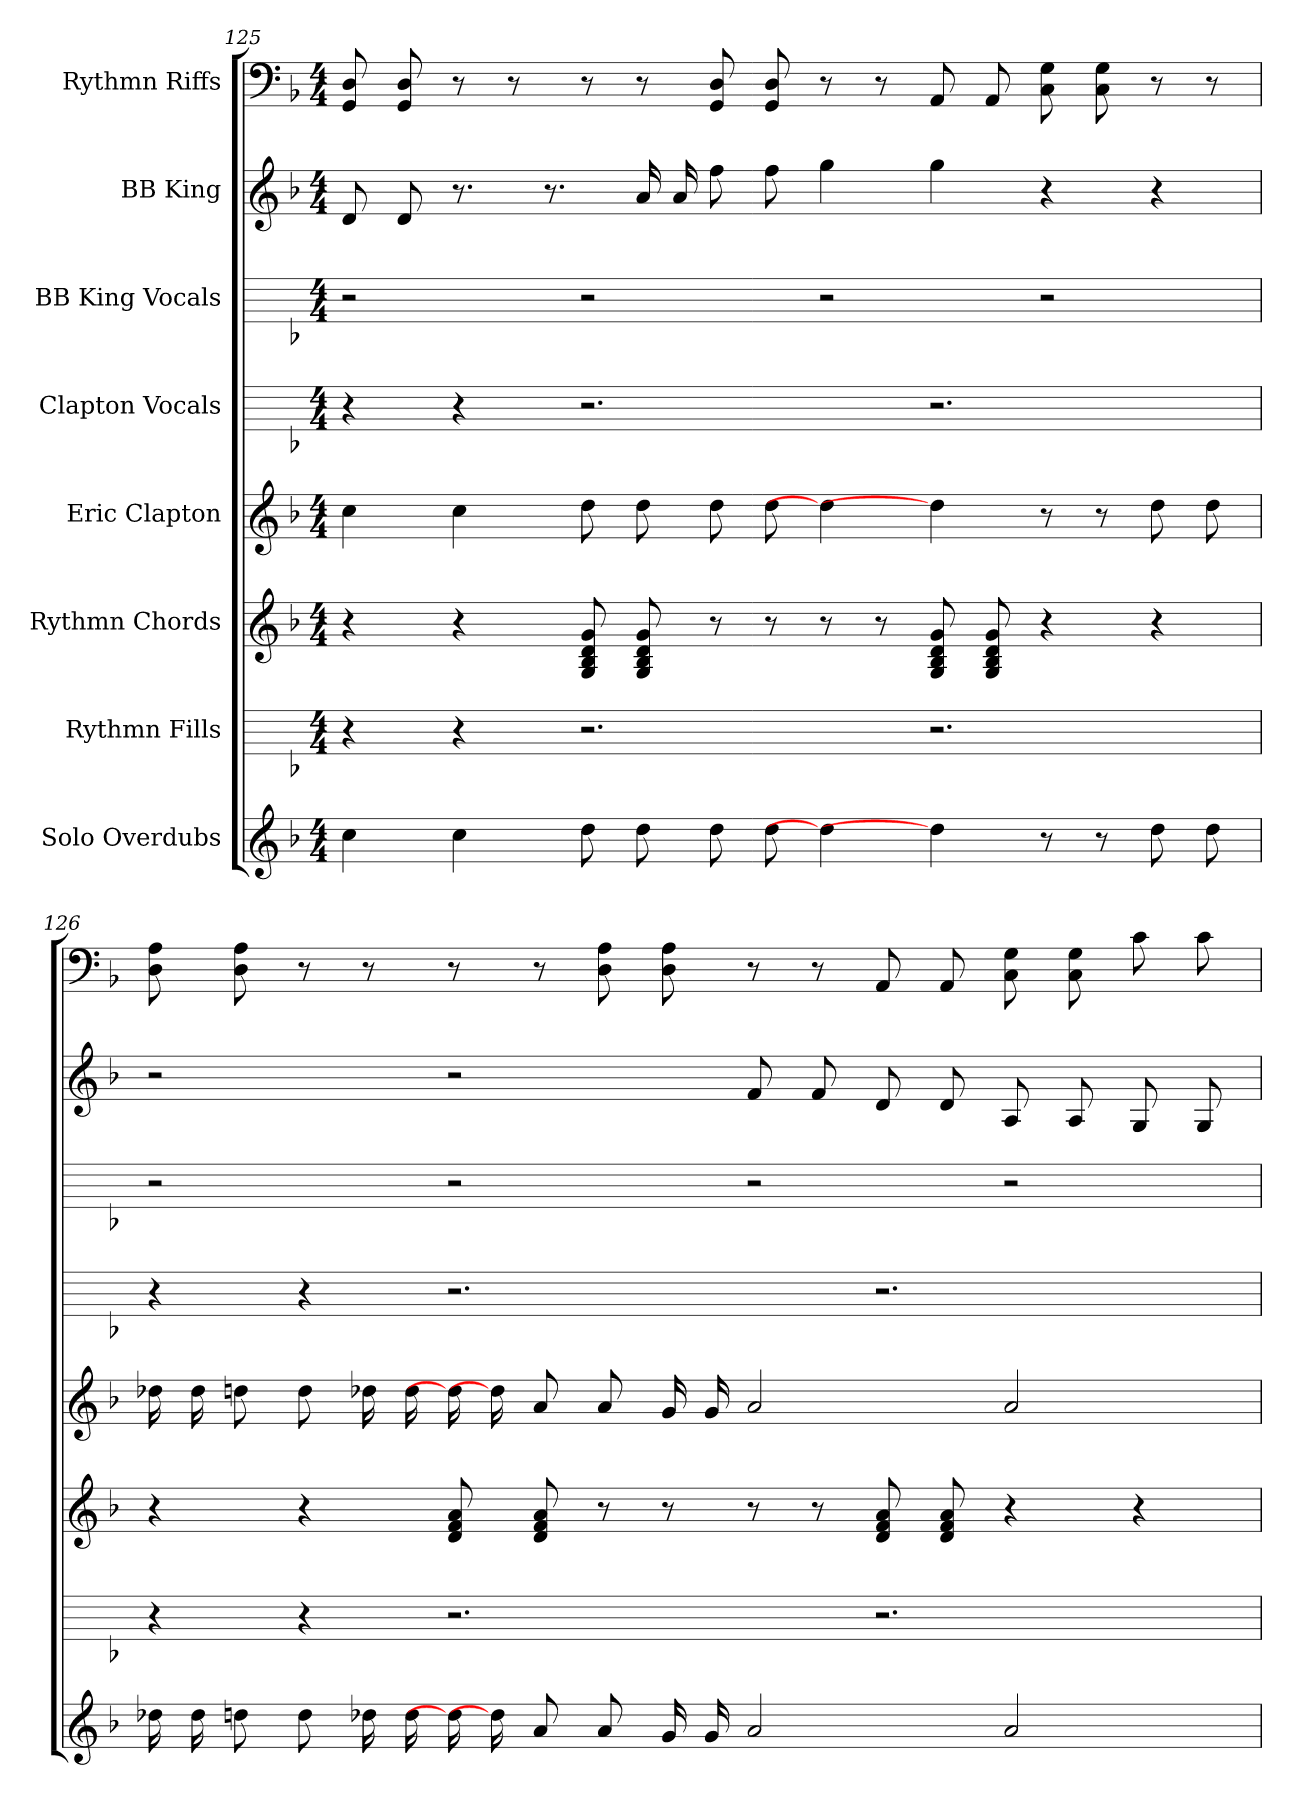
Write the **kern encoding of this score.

**kern	**kern	**kern	**kern	**kern	**kern	**kern	**kern
*part8	*part7	*part6	*part5	*part4	*part3	*part2	*part1
*staff8	*staff7	*staff6	*staff5	*staff4	*staff3	*staff2	*staff1
*I"Solo Overdubs	*I"Rythmn Fills	*I"Rythmn Chords	*I"Eric Clapton	*I"Clapton Vocals	*I"BB King Vocals	*I"BB King	*I"Rythmn Riffs
*	*	*	*	*	*	*	*
*k[b-]	*k[b-]	*k[b-]	*k[b-]	*k[b-]	*k[b-]	*k[b-]	*k[b-]
*M4/4	*M4/4	*M4/4	*M4/4	*M4/4	*M4/4	*M4/4	*M4/4
=125	=125	=125	=125	=125	=125	=125	=125
4cc	4r	4r	4cc	4r	2r	8d	8D 8GG
.	.	.	.	.	.	8d	8D 8GG
4cc	4r	4r	4cc	4r	.	8.r	8r
.	.	.	.	.	.	.	8r
.	.	.	.	.	.	8.r	.
8dd	2.r	8g 8d 8B- 8G	8dd	2.r	2r	.	8r
8dd	.	8g 8d 8B- 8G	8dd	.	.	16a	8r
.	.	.	.	.	.	16a	.
8dd	.	8r	8dd	.	.	8ff	8D 8GG
8dd	.	8r	8dd	.	.	8ff	8D 8GG
4dd]	.	8r	4dd]	.	2r	4gg	8r
.	.	8r	.	.	.	.	8r
4dd]	2.r	8g 8d 8B- 8G	4dd]	2.r	.	4gg	8AA
.	.	8g 8d 8B- 8G	.	.	.	.	8AA
8r	.	4r	8r	.	2r	4r	8G 8C
8r	.	.	8r	.	.	.	8G 8C
8dd	.	4r	8dd	.	.	4r	8r
8dd	.	.	8dd	.	.	.	8r
=126	=126	=126	=126	=126	=126	=126	=126
16dd-	4r	4r	16dd-	4r	2r	2r	8A 8D
16dd-	.	.	16dd-	.	.	.	.
8dd	.	.	8dd	.	.	.	8A 8D
8dd	4r	4r	8dd	4r	.	.	8r
16dd-	.	.	16dd-	.	.	.	8r
16dd-	.	.	16dd-	.	.	.	.
16dd-]	2.r	8a 8f 8d	16dd-]	2.r	2r	2r	8r
16dd-]	.	.	16dd-]	.	.	.	.
8a	.	8a 8f 8d	8a	.	.	.	8r
8a	.	8r	8a	.	.	.	8A 8D
16g	.	8r	16g	.	.	.	8A 8D
16g	.	.	16g	.	.	.	.
2a	.	8r	2a	.	2r	8f	8r
.	.	8r	.	.	.	8f	8r
.	2.r	8a 8f 8d	.	2.r	.	8d	8AA
.	.	8a 8f 8d	.	.	.	8d	8AA
2a	.	4r	2a	.	2r	8A	8G 8C
.	.	.	.	.	.	8A	8G 8C
.	.	4r	.	.	.	8G	8c
.	.	.	.	.	.	8G	8c
=	=	=	=	=	=	=	=
*-	*-	*-	*-	*-	*-	*-	*-
